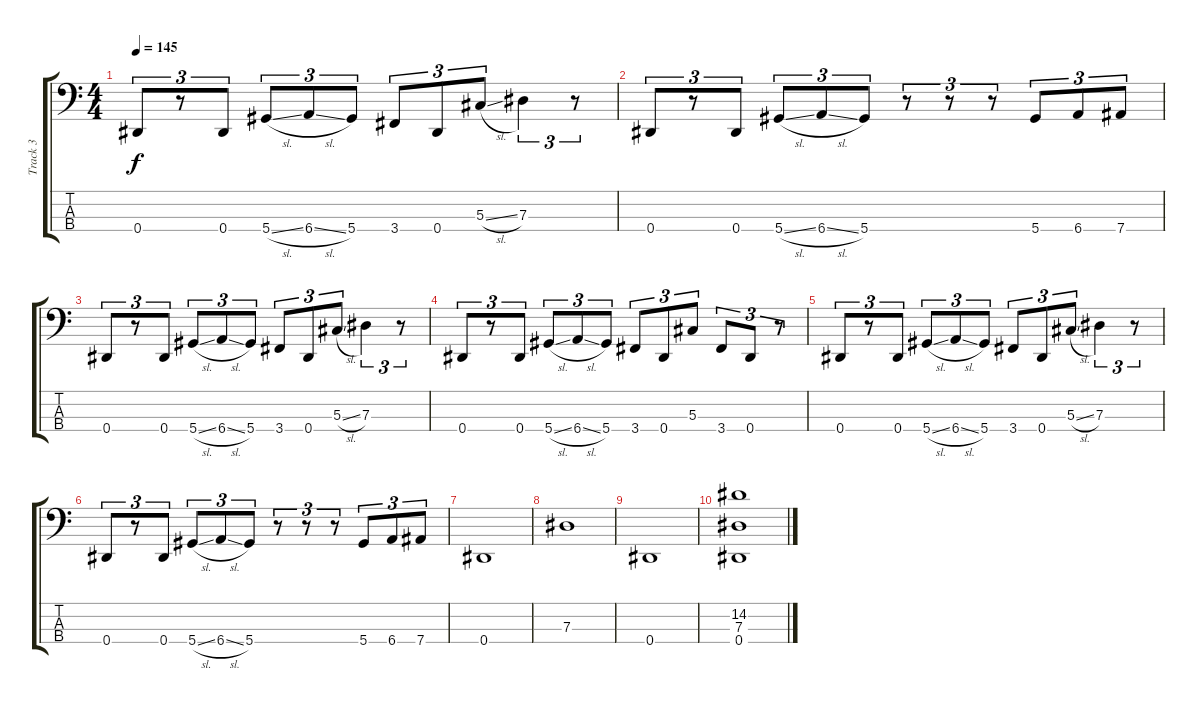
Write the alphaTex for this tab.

\track ("Track 3" "Track 3") {instrument electricbassfinger}
\staff {score tabs}
\tuning (Gb2 Db2 Ab1 Eb1) {hide}
\ts (4 4)
\tempo 145
\clef f4
\ks c
0.4.8{tu (3 2) dy f} r.8{tu (3 2)} 0.4.8{tu (3 2)} 5.4{sl}.8{tu (3 2)} 6.4{sl}.8{tu (3 2)} 5.4.8{tu (3 2)} 3.4.8{tu (3 2)} 0.4.8{tu (3 2)} 5.3{sl}.8{tu (3 2)} 7.3.4{tu (3 2)} r.8{tu (3 2)} |
0.4.8{tu (3 2)} r.8{tu (3 2)} 0.4.8{tu (3 2)} 5.4{sl}.8{tu (3 2)} 6.4{sl}.8{tu (3 2)} 5.4.8{tu (3 2)} r.8{tu (3 2)} r.8{tu (3 2)} r.8{tu (3 2)} 5.4.8{tu (3 2)} 6.4.8{tu (3 2)} 7.4.8{tu (3 2)} |
0.4.8{tu (3 2)} r.8{tu (3 2)} 0.4.8{tu (3 2)} 5.4{sl}.8{tu (3 2)} 6.4{sl}.8{tu (3 2)} 5.4.8{tu (3 2)} 3.4.8{tu (3 2)} 0.4.8{tu (3 2)} 5.3{sl}.8{tu (3 2)} 7.3.4{tu (3 2)} r.8{tu (3 2)} |
0.4.8{tu (3 2)} r.8{tu (3 2)} 0.4.8{tu (3 2)} 5.4{sl}.8{tu (3 2)} 6.4{sl}.8{tu (3 2)} 5.4.8{tu (3 2)} 3.4.8{tu (3 2)} 0.4.8{tu (3 2)} 5.3.8{tu (3 2)} 3.4.8{tu (3 2)} 0.4.8{tu (3 2)} r.8{tu (3 2)} |
0.4.8{tu (3 2)} r.8{tu (3 2)} 0.4.8{tu (3 2)} 5.4{sl}.8{tu (3 2)} 6.4{sl}.8{tu (3 2)} 5.4.8{tu (3 2)} 3.4.8{tu (3 2)} 0.4.8{tu (3 2)} 5.3{sl}.8{tu (3 2)} 7.3.4{tu (3 2)} r.8{tu (3 2)} |
0.4.8{tu (3 2)} r.8{tu (3 2)} 0.4.8{tu (3 2)} 5.4{sl}.8{tu (3 2)} 6.4{sl}.8{tu (3 2)} 5.4.8{tu (3 2)} r.8{tu (3 2)} r.8{tu (3 2)} r.8{tu (3 2)} 5.4.8{tu (3 2)} 6.4.8{tu (3 2)} 7.4.8{tu (3 2)} |
0.4.1 |
7.3.1 |
0.4.1 |
(14.2 7.3 0.4).1
